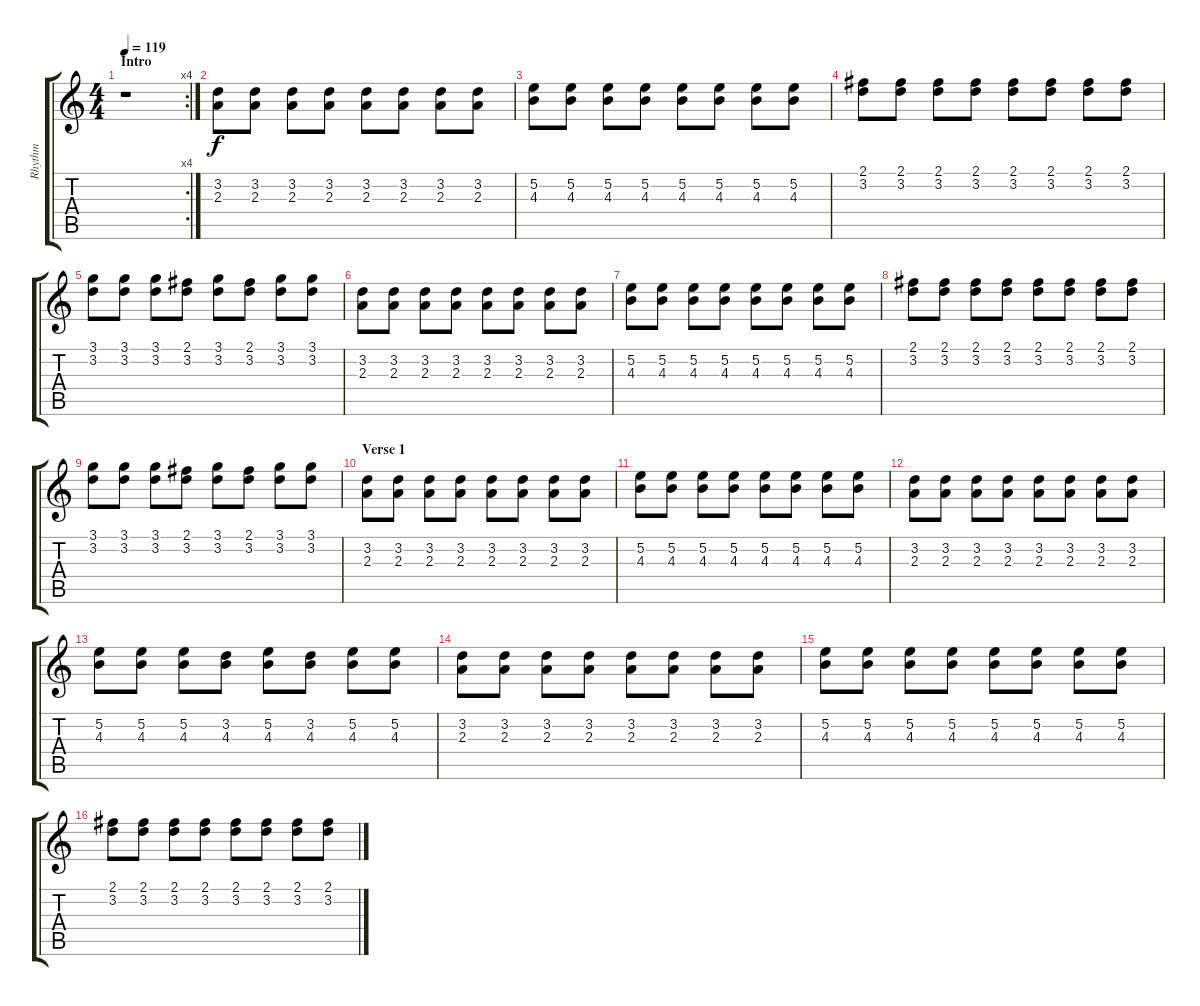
\track ("Rhythm" "Rhythm") {instrument acousticguitarsteel}
\staff {score tabs}
\tuning (E4 B3 G3 D3 A2 E2) {hide}
\rc 4
\ts (4 4)
\section ("" "Intro")
\tempo 119
\clef g2
\ks c
r.1{dy f instrument acousticguitarsteel} |
(3.2 2.3).8 (3.2 2.3).8 (3.2 2.3).8 (3.2 2.3).8 (3.2 2.3).8 (3.2 2.3).8 (3.2 2.3).8 (3.2 2.3).8 |
(5.2 4.3).8 (5.2 4.3).8 (5.2 4.3).8 (5.2 4.3).8 (5.2 4.3).8 (5.2 4.3).8 (5.2 4.3).8 (5.2 4.3).8 |
(2.1 3.2).8 (2.1 3.2).8 (2.1 3.2).8 (2.1 3.2).8 (2.1 3.2).8 (2.1 3.2).8 (2.1 3.2).8 (2.1 3.2).8 |
(3.1 3.2).8 (3.1 3.2).8 (3.1 3.2).8 (2.1 3.2).8 (3.1 3.2).8 (2.1 3.2).8 (3.1 3.2).8 (3.1 3.2).8 |
(3.2 2.3).8 (3.2 2.3).8 (3.2 2.3).8 (3.2 2.3).8 (3.2 2.3).8 (3.2 2.3).8 (3.2 2.3).8 (3.2 2.3).8 |
(5.2 4.3).8 (5.2 4.3).8 (5.2 4.3).8 (5.2 4.3).8 (5.2 4.3).8 (5.2 4.3).8 (5.2 4.3).8 (5.2 4.3).8 |
(2.1 3.2).8 (2.1 3.2).8 (2.1 3.2).8 (2.1 3.2).8 (2.1 3.2).8 (2.1 3.2).8 (2.1 3.2).8 (2.1 3.2).8 |
(3.1 3.2).8 (3.1 3.2).8 (3.1 3.2).8 (2.1 3.2).8 (3.1 3.2).8 (2.1 3.2).8 (3.1 3.2).8 (3.1 3.2).8 |
\section ("" "Verse 1")
(3.2 2.3).8 (3.2 2.3).8 (3.2 2.3).8 (3.2 2.3).8 (3.2 2.3).8 (3.2 2.3).8 (3.2 2.3).8 (3.2 2.3).8 |
(5.2 4.3).8 (5.2 4.3).8 (5.2 4.3).8 (5.2 4.3).8 (5.2 4.3).8 (5.2 4.3).8 (5.2 4.3).8 (5.2 4.3).8 |
(3.2 2.3).8 (3.2 2.3).8 (3.2 2.3).8 (3.2 2.3).8 (3.2 2.3).8 (3.2 2.3).8 (3.2 2.3).8 (3.2 2.3).8 |
(5.2 4.3).8 (5.2 4.3).8 (5.2 4.3).8 (3.2 4.3).8 (5.2 4.3).8 (3.2 4.3).8 (5.2 4.3).8 (5.2 4.3).8 |
(3.2 2.3).8 (3.2 2.3).8 (3.2 2.3).8 (3.2 2.3).8 (3.2 2.3).8 (3.2 2.3).8 (3.2 2.3).8 (3.2 2.3).8 |
(5.2 4.3).8 (5.2 4.3).8 (5.2 4.3).8 (5.2 4.3).8 (5.2 4.3).8 (5.2 4.3).8 (5.2 4.3).8 (5.2 4.3).8 |
(2.1 3.2).8 (2.1 3.2).8 (2.1 3.2).8 (2.1 3.2).8 (2.1 3.2).8 (2.1 3.2).8 (2.1 3.2).8 (2.1 3.2).8
